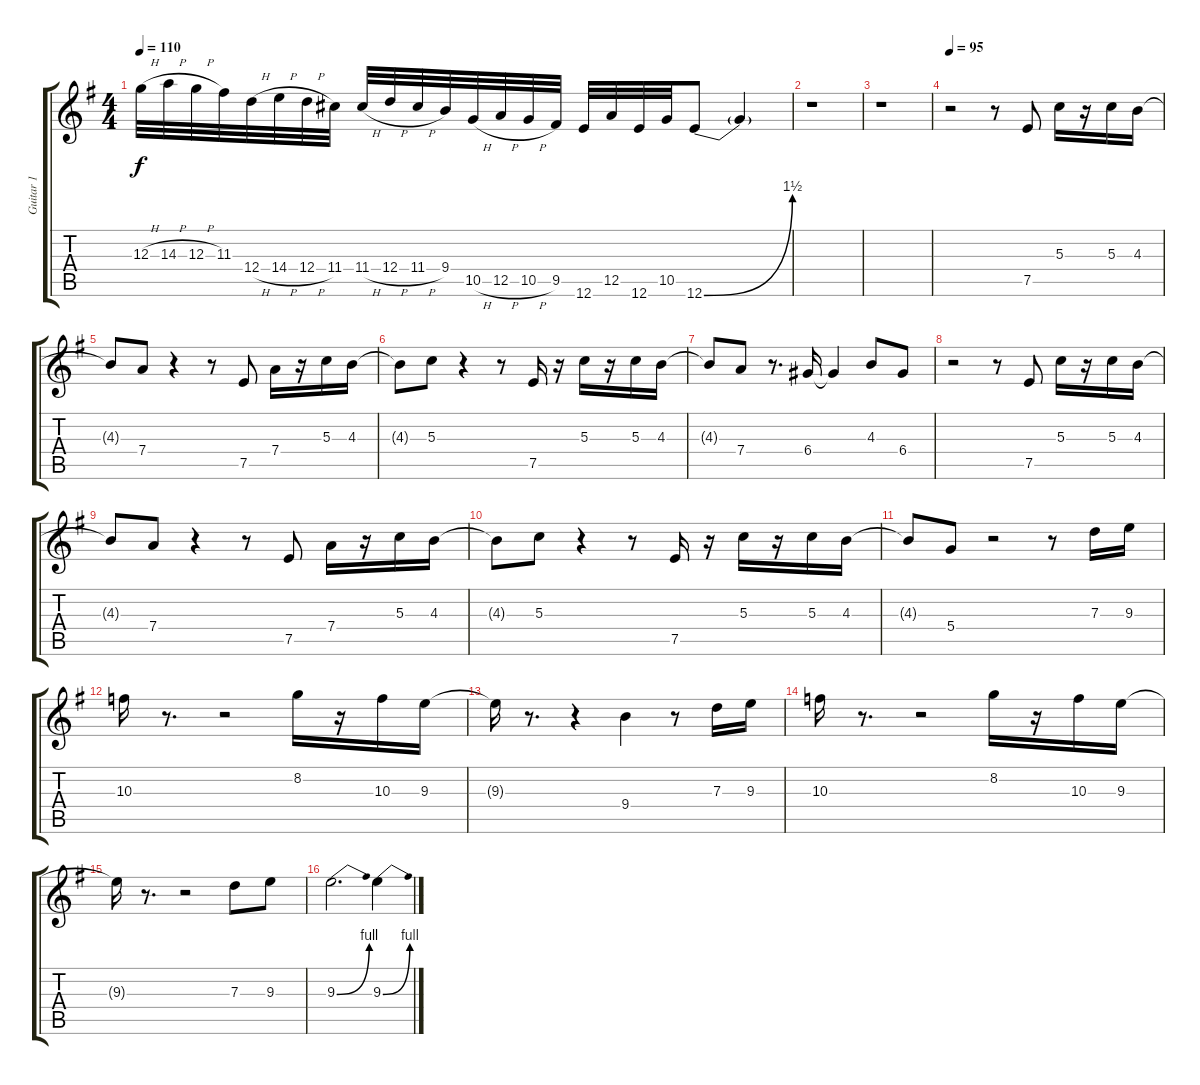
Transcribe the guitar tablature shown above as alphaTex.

\track ("Guitar 1" "Guitar 1") {instrument distortionguitar}
\staff {score tabs}
\tuning (E4 B3 G3 D3 A2 E2) {hide}
\ts (4 4)
\tempo 110
\clef g2
\ks g
12.3{h}.32{dy f} 14.3{h}.32 12.3{h}.32 11.3.32 12.4{h}.32 14.4{h}.32 12.4{h}.32 11.4.32 11.4{h}.32 12.4{h}.32 11.4{h}.32 9.4.32 10.5{h}.32 12.5{h}.32 10.5{h}.32 9.5.32 12.6.32 12.5.32 12.6.32 10.5.32 12.6{be (bend 0 0 60 6)}.8 12.6{t}.4 |
r.1 |
r.1 |
\tempo 95
r.2 r.8 7.5.8 5.3.16 r.16 5.3.16 4.3.16 |
4.3{t}.8 7.4.8 r.4 r.8 7.5.8 7.4.16 r.16 5.3.16 4.3.16 |
4.3{t}.8 5.3.8 r.4 r.8 7.5.16 r.16 5.3.16 r.16 5.3.16 4.3.16 |
4.3{t}.8 7.4.8 r.8{d} 6.4.16 6.4{t}.4 4.3.8 6.4.8 |
r.2 r.8 7.5.8 5.3.16 r.16 5.3.16 4.3.16 |
4.3{t}.8 7.4.8 r.4 r.8 7.5.8 7.4.16 r.16 5.3.16 4.3.16 |
4.3{t}.8 5.3.8 r.4 r.8 7.5.16 r.16 5.3.16 r.16 5.3.16 4.3.16 |
4.3{t}.8 5.4.8 r.2 r.8 7.3.16 9.3.16 |
10.3.16 r.8{d} r.2 8.2.16 r.16 10.3.16 9.3.16 |
9.3{t}.16 r.8{d} r.4 9.4.4 r.8 7.3.16 9.3.16 |
10.3.16 r.8{d} r.2 8.2.16 r.16 10.3.16 9.3.16 |
9.3{t}.16 r.8{d} r.2 7.3.8 9.3.8 |
9.3{be (bend 0 0 60 4)}.2{d} 9.3{be (bend 0 0 60 4)}.4
